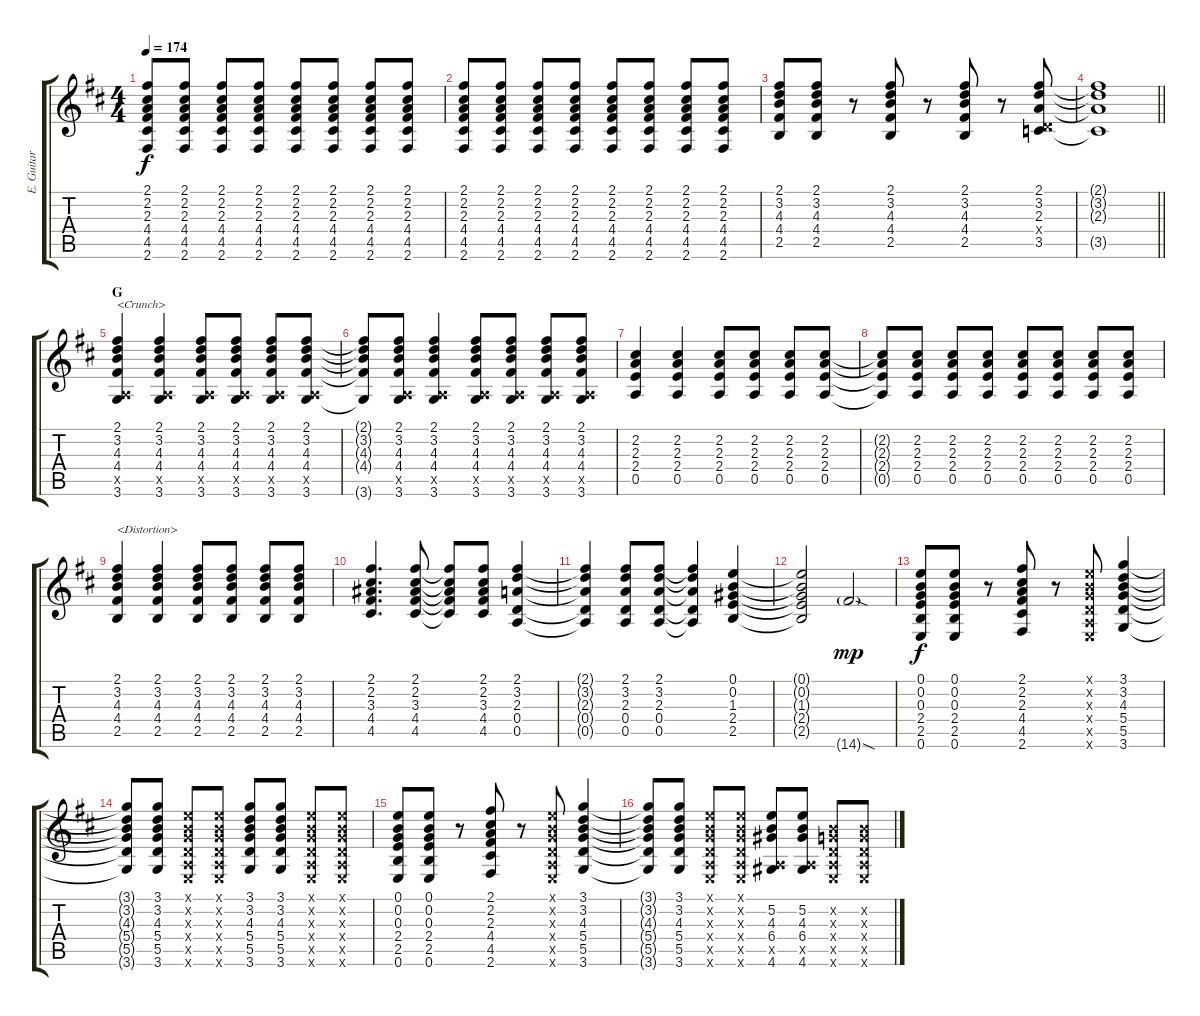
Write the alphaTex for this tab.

\track ("E. Guitar II" "E. Guitar ") {instrument overdrivenguitar}
\staff {score tabs}
\tuning (E4 B3 G3 D3 A2 E2) {hide}
\ts (4 4)
\tempo 174
\clef g2
\ks bminor
(2.1 2.2 2.3 4.4 4.5 2.6).8{dy f} (2.1 2.2 2.3 4.4 4.5 2.6).8 (2.1 2.2 2.3 4.4 4.5 2.6).8 (2.1 2.2 2.3 4.4 4.5 2.6).8 (2.1 2.2 2.3 4.4 4.5 2.6).8 (2.1 2.2 2.3 4.4 4.5 2.6).8 (2.1 2.2 2.3 4.4 4.5 2.6).8 (2.1 2.2 2.3 4.4 4.5 2.6).8 |
(2.1 2.2 2.3 4.4 4.5 2.6).8 (2.1 2.2 2.3 4.4 4.5 2.6).8 (2.1 2.2 2.3 4.4 4.5 2.6).8 (2.1 2.2 2.3 4.4 4.5 2.6).8 (2.1 2.2 2.3 4.4 4.5 2.6).8 (2.1 2.2 2.3 4.4 4.5 2.6).8 (2.1 2.2 2.3 4.4 4.5 2.6).8 (2.1 2.2 2.3 4.4 4.5 2.6).8 |
(2.1 3.2 4.3 4.4 2.5).8 (2.1 3.2 4.3 4.4 2.5).8 r.8 (2.1 3.2 4.3 4.4 2.5).8 r.8 (2.1 3.2 4.3 4.4 2.5).8 r.8 (2.1 3.2 2.3 0.4{x} 3.5).8 |
\barLineRight lightlight
(2.1{t} 3.2{t} 2.3{t} 3.5{t}).1 |
\section ("" "G")
(2.1 3.2 4.3 4.4 0.5{x} 3.6).4{txt "<Crunch>"} (2.1 3.2 4.3 4.4 0.5{x} 3.6).4 (2.1 3.2 4.3 4.4 0.5{x} 3.6).8 (2.1 3.2 4.3 4.4 0.5{x} 3.6).8 (2.1 3.2 4.3 4.4 0.5{x} 3.6).8 (2.1 3.2 4.3 4.4 0.5{x} 3.6).8 |
(2.1{t} 3.2{t} 4.3{t} 4.4{t} 3.6{t}).8 (2.1 3.2 4.3 4.4 0.5{x} 3.6).8 (2.1 3.2 4.3 4.4 0.5{x} 3.6).4 (2.1 3.2 4.3 4.4 0.5{x} 3.6).8 (2.1 3.2 4.3 4.4 0.5{x} 3.6).8 (2.1 3.2 4.3 4.4 0.5{x} 3.6).8 (2.1 3.2 4.3 4.4 0.5{x} 3.6).8 |
(2.2 2.3 2.4 0.5).4 (2.2 2.3 2.4 0.5).4 (2.2 2.3 2.4 0.5).8 (2.2 2.3 2.4 0.5).8 (2.2 2.3 2.4 0.5).8 (2.2 2.3 2.4 0.5).8 |
(2.2{t} 2.3{t} 2.4{t} 0.5{t}).8 (2.2 2.3 2.4 0.5).8 (2.2 2.3 2.4 0.5).8 (2.2 2.3 2.4 0.5).8 (2.2 2.3 2.4 0.5).8 (2.2 2.3 2.4 0.5).8 (2.2 2.3 2.4 0.5).8 (2.2 2.3 2.4 0.5).8 |
(2.1 3.2 4.3 4.4 2.5).4{txt "<Distortion>"} (2.1 3.2 4.3 4.4 2.5).4 (2.1 3.2 4.3 4.4 2.5).8 (2.1 3.2 4.3 4.4 2.5).8 (2.1 3.2 4.3 4.4 2.5).8 (2.1 3.2 4.3 4.4 2.5).8 |
(2.1 2.2 3.3 4.4 4.5).4{d} (2.1 2.2 3.3 4.4 4.5).8 (2.1{t} 2.2{t} 3.3{t} 4.4{t} 4.5{t}).8 (2.1 2.2 3.3 4.4 4.5).8 (2.1 3.2 2.3 0.4 0.5).4 |
(2.1{t} 3.2{t} 2.3{t} 0.4{t} 0.5{t}).4 (2.1 3.2 2.3 0.4 0.5).8 (2.1 3.2 2.3 0.4 0.5).8 (2.1{t} 3.2{t} 2.3{t} 0.4{t} 0.5{t}).4 (0.1 0.2 1.3 2.4 2.5).4 |
(0.1{t} 0.2{t} 1.3{t} 2.4{t} 2.5{t}).2 14.6{sod g}.2{dy mp} |
(0.1 0.2 0.3 2.4 2.5 0.6).8{dy f} (0.1 0.2 0.3 2.4 2.5 0.6).8 r.8 (2.1 2.2 2.3 4.4 4.5 2.6).8 r.8 (0.1{x} 0.2{x} 0.3{x} 0.4{x} 0.5{x} 0.6{x}).8 (3.1 3.2 4.3 5.4 5.5 3.6).4 |
(3.1{t} 3.2{t} 4.3{t} 5.4{t} 5.5{t} 3.6{t}).8 (3.1 3.2 4.3 5.4 5.5 3.6).8 (0.1{x} 0.2{x} 0.3{x} 0.4{x} 0.5{x} 0.6{x}).8 (0.1{x} 0.2{x} 0.3{x} 0.4{x} 0.5{x} 0.6{x}).8 (3.1 3.2 4.3 5.4 5.5 3.6).8 (3.1 3.2 4.3 5.4 5.5 3.6).8 (0.1{x} 0.2{x} 0.3{x} 0.4{x} 0.5{x} 0.6{x}).8 (0.1{x} 0.2{x} 0.3{x} 0.4{x} 0.5{x} 0.6{x}).8 |
(0.1 0.2 0.3 2.4 2.5 0.6).8 (0.1 0.2 0.3 2.4 2.5 0.6).8 r.8 (2.1 2.2 2.3 4.4 4.5 2.6).8 r.8 (0.1{x} 0.2{x} 0.3{x} 0.4{x} 0.5{x} 0.6{x}).8 (3.1 3.2 4.3 5.4 5.5 3.6).4 |
(3.1{t} 3.2{t} 4.3{t} 5.4{t} 5.5{t} 3.6{t}).8 (3.1 3.2 4.3 5.4 5.5 3.6).8 (0.1{x} 0.2{x} 0.3{x} 0.4{x} 0.5{x} 0.6{x}).8 (0.1{x} 0.2{x} 0.3{x} 0.4{x} 0.5{x} 0.6{x}).8 (5.2 4.3 6.4 0.5{x} 4.6).8 (5.2 4.3 6.4 0.5{x} 4.6).8 (0.2{x} 0.3{x} 0.4{x} 0.5{x} 0.6{x}).8 (0.2{x} 0.3{x} 0.4{x} 0.5{x} 0.6{x}).8
